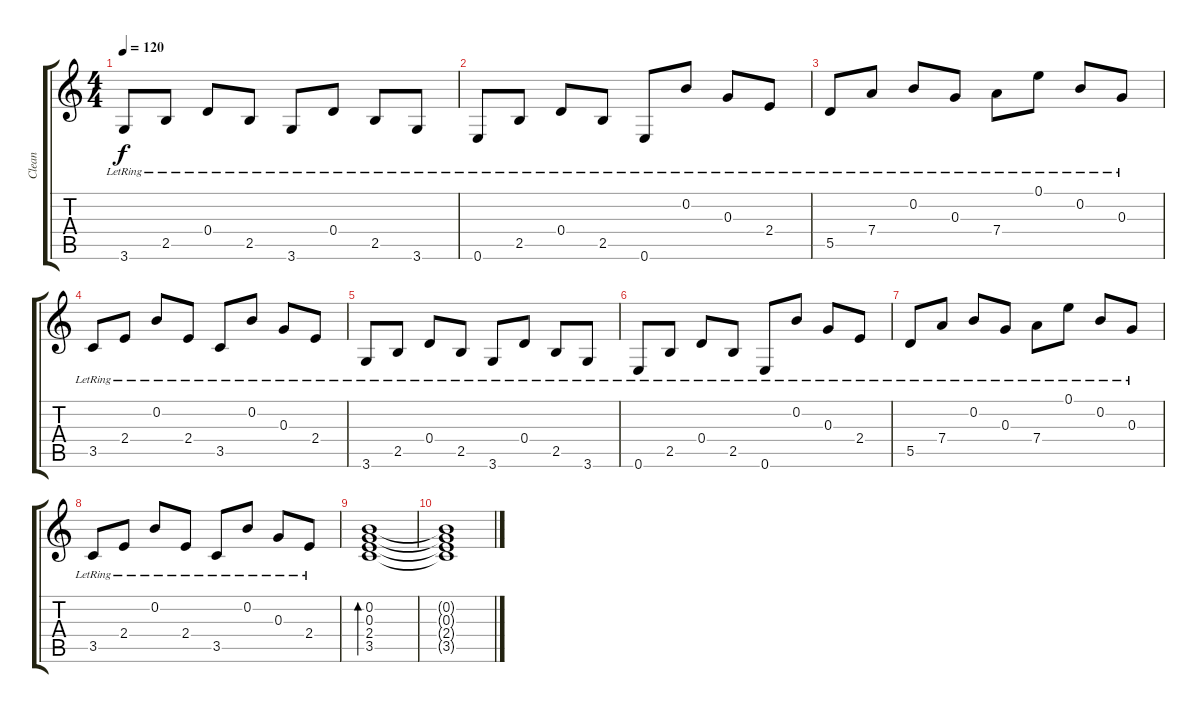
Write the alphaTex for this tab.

\track ("Clean" "Clean") {instrument electricguitarclean}
\staff {score tabs}
\tuning (E4 B3 G3 D3 A2 E2) {hide}
\ts (4 4)
\tempo 120
\clef g2
\ks c
3.6{lr}.8{dy f} 2.5{lr}.8 0.4{lr}.8 2.5{lr}.8 3.6{lr}.8 0.4{lr}.8 2.5{lr}.8 3.6{lr}.8 |
0.6{lr}.8 2.5{lr}.8 0.4{lr}.8 2.5{lr}.8 0.6{lr}.8 0.2{lr}.8 0.3{lr}.8 2.4{lr}.8 |
5.5{lr}.8 7.4{lr}.8 0.2{lr}.8 0.3{lr}.8 7.4{lr}.8 0.1{lr}.8 0.2{lr}.8 0.3{lr}.8 |
3.5{lr}.8 2.4{lr}.8 0.2{lr}.8 2.4{lr}.8 3.5{lr}.8 0.2{lr}.8 0.3{lr}.8 2.4{lr}.8 |
3.6{lr}.8 2.5{lr}.8 0.4{lr}.8 2.5{lr}.8 3.6{lr}.8 0.4{lr}.8 2.5{lr}.8 3.6{lr}.8 |
0.6{lr}.8 2.5{lr}.8 0.4{lr}.8 2.5{lr}.8 0.6{lr}.8 0.2{lr}.8 0.3{lr}.8 2.4{lr}.8 |
5.5{lr}.8 7.4{lr}.8 0.2{lr}.8 0.3{lr}.8 7.4{lr}.8 0.1{lr}.8 0.2{lr}.8 0.3{lr}.8 |
3.5{lr}.8 2.4{lr}.8 0.2{lr}.8 2.4{lr}.8 3.5{lr}.8 0.2{lr}.8 0.3{lr}.8 2.4{lr}.8 |
(0.2 0.3 2.4 3.5).1{bd 240} |
(0.2{t} 0.3{t} 2.4{t} 3.5{t}).1
